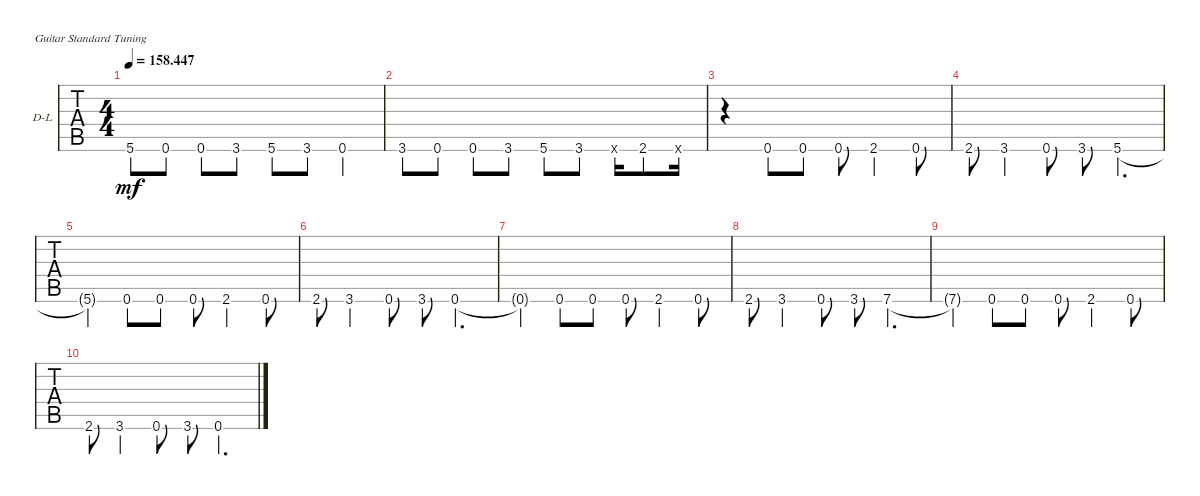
\defaultSystemsLayout 4
\bracketExtendMode groupsimilarinstruments
\firstSystemTrackNameOrientation horizontal
\otherSystemsTrackNameOrientation horizontal
\track ("Distortion-Left" "D-L") {instrument distortionguitar}
\staff {tabs}
\tuning (E4 B3 G3 D3 A2 E2)
\ts (4 4)
\tempo
158.447
\accidentals auto
\clef g2
\ottava regular
\simile none
\ks c
5.6{t}.8{dy mf} 0.6{hac}.8 0.6.8 3.6{hac}.8 5.6.8 3.6{hac}.8 0.6.4 |
3.6.8 0.6{hac}.8 0.6.8 3.6{hac}.8 5.6.8 3.6{hac}.8 0.6{x}.16 2.6.8 0.6{x}.16 |
r.4 0.6.8 0.6.8 0.6{hac}.8 2.6{hac}.4 0.6.8 |
2.6{hac}.8 3.6.4 0.6.8 3.6{hac}.8 5.6{hac}.4{d} |
5.6{t}.4 0.6.8 0.6.8 0.6{hac}.8 2.6{hac}.4 0.6.8 |
2.6{hac}.8 3.6{hac}.4 0.6.8 3.6.8 0.6{hac}.4{d} |
0.6{t}.4 0.6.8 0.6.8 0.6{hac}.8 2.6{hac}.4 0.6.8 |
2.6{hac}.8 3.6{hac}.4 0.6.8 3.6.8 7.6{hac}.4{d} |
7.6{t}.4 0.6.8 0.6.8 0.6{hac}.8 2.6{hac}.4 0.6.8 |
2.6{hac}.8 3.6{hac}.4 0.6.8 3.6.8 0.6{hac}.4{d}
